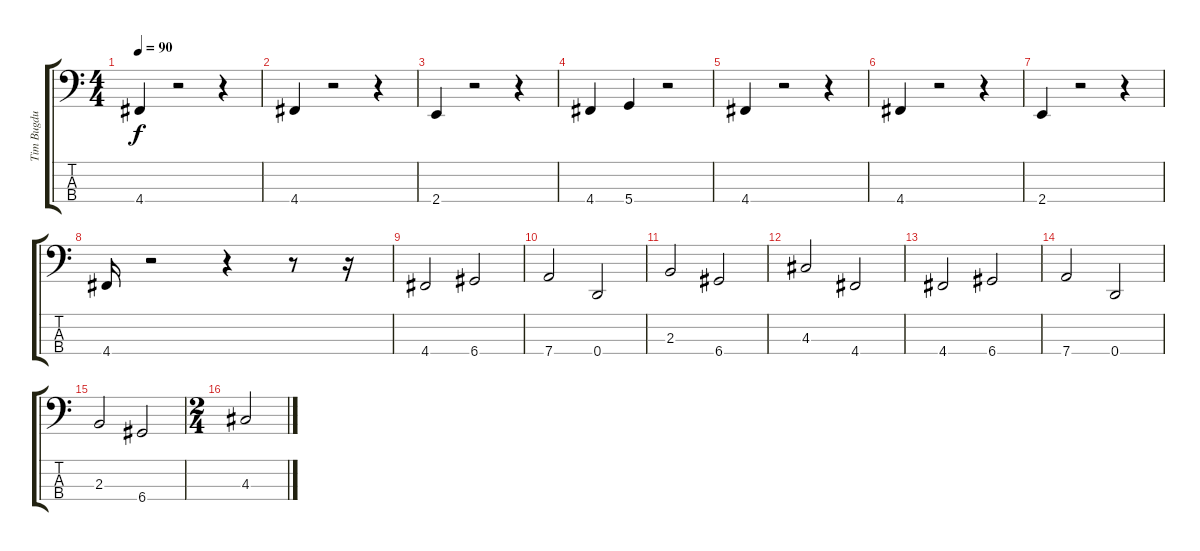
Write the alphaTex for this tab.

\track ("Tim Bugdu" "Tim Bugdu") {instrument electricbassfinger}
\staff {score tabs}
\tuning (G2 D2 A1 D1) {hide}
\ts (4 4)
\tempo 90
\clef f4
\ks c
4.4.4{dy f} r.2 r.4 |
4.4.4 r.2 r.4 |
2.4.4 r.2 r.4 |
4.4.4 5.4.4 r.2 |
4.4.4 r.2 r.4 |
4.4.4 r.2 r.4 |
2.4.4 r.2 r.4 |
4.4.16 r.2 r.4 r.8 r.16 |
4.4.2 6.4.2 |
7.4.2 0.4.2 |
2.3.2 6.4.2 |
4.3.2 4.4.2 |
4.4.2 6.4.2 |
7.4.2 0.4.2 |
2.3.2 6.4.2 |
\ts (2 4)
4.3.2
